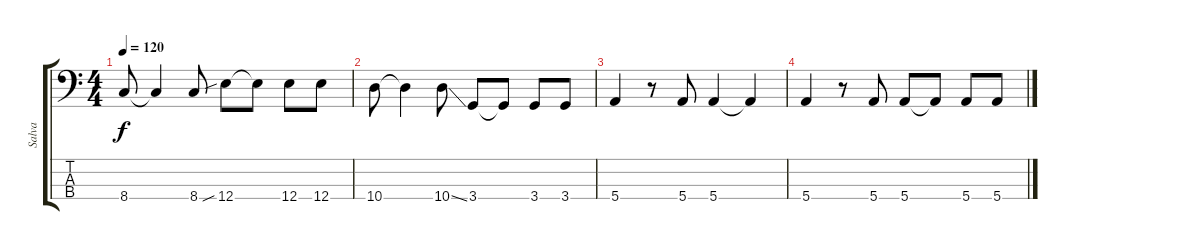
\track ("Salva" "Salva") {instrument electricbassfinger}
\staff {score tabs}
\tuning (G2 D2 A1 E1) {hide}
\ts (4 4)
\tempo 120
\clef f4
\ks c
8.4.8{dy f} 8.4{t}.4 8.4.8 12.4{sib}.8 12.4{t}.8 12.4.8 12.4.8 |
10.4.8 10.4{t}.4 10.4{ss}.8 3.4.8 3.4{t}.8 3.4.8 3.4.8 |
5.4.4 r.8 5.4.8 5.4.4 5.4{t}.4 |
5.4.4 r.8 5.4.8 5.4.8 5.4{t}.8 5.4.8 5.4.8
